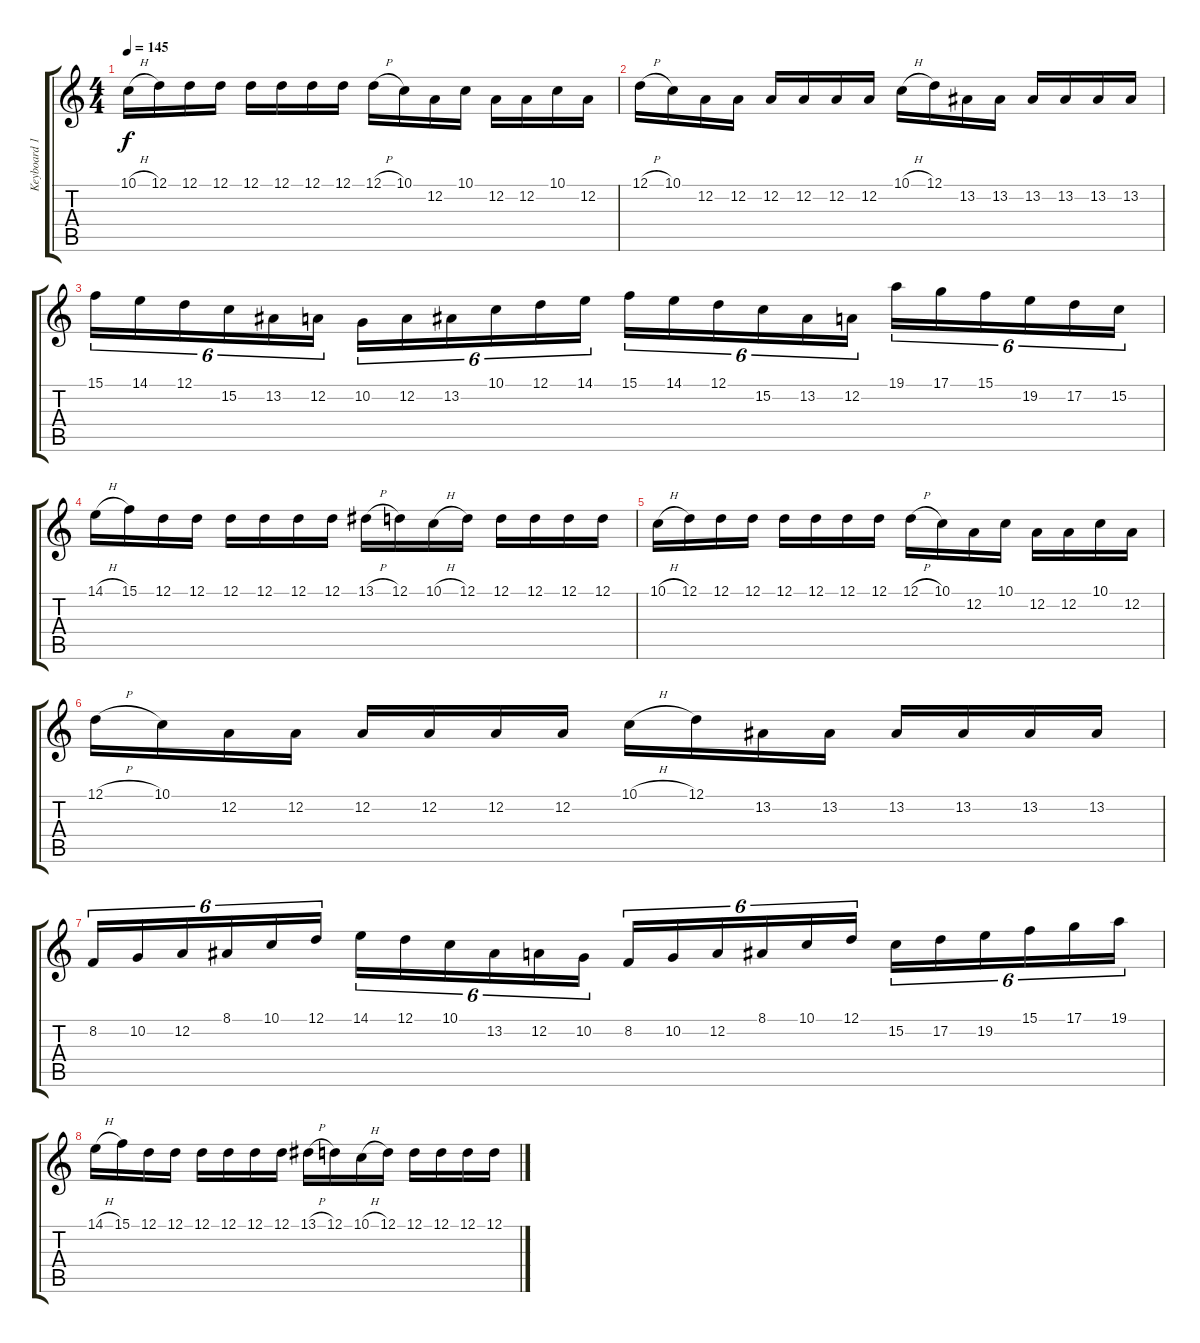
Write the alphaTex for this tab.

\track ("Keyboard 1 [Harpsichord]" "Keyboard 1") {instrument harpsichord}
\staff {score tabs}
\tuning (D4 A3 F3 C3 G2 D2) {hide}
\ts (4 4)
\tempo 145
\clef g2
\ks c
10.1{h}.16{dy f} 12.1.16 12.1.16 12.1.16 12.1.16 12.1.16 12.1.16 12.1.16 12.1{h}.16 10.1.16 12.2.16 10.1.16 12.2.16 12.2.16 10.1.16 12.2.16 |
12.1{h}.16 10.1.16 12.2.16 12.2.16 12.2.16 12.2.16 12.2.16 12.2.16 10.1{h}.16 12.1.16 13.2.16 13.2.16 13.2.16 13.2.16 13.2.16 13.2.16 |
15.1.16{tu (6 4)} 14.1.16{tu (6 4)} 12.1.16{tu (6 4)} 15.2.16{tu (6 4)} 13.2.16{tu (6 4)} 12.2.16{tu (6 4)} 10.2.16{tu (6 4)} 12.2.16{tu (6 4)} 13.2.16{tu (6 4)} 10.1.16{tu (6 4)} 12.1.16{tu (6 4)} 14.1.16{tu (6 4)} 15.1.16{tu (6 4)} 14.1.16{tu (6 4)} 12.1.16{tu (6 4)} 15.2.16{tu (6 4)} 13.2.16{tu (6 4)} 12.2.16{tu (6 4)} 19.1.16{tu (6 4)} 17.1.16{tu (6 4)} 15.1.16{tu (6 4)} 19.2.16{tu (6 4)} 17.2.16{tu (6 4)} 15.2.16{tu (6 4)} |
14.1{h}.16 15.1.16 12.1.16 12.1.16 12.1.16 12.1.16 12.1.16 12.1.16 13.1{h}.16 12.1.16 10.1{h}.16 12.1.16 12.1.16 12.1.16 12.1.16 12.1.16 |
10.1{h}.16 12.1.16 12.1.16 12.1.16 12.1.16 12.1.16 12.1.16 12.1.16 12.1{h}.16 10.1.16 12.2.16 10.1.16 12.2.16 12.2.16 10.1.16 12.2.16 |
12.1{h}.16 10.1.16 12.2.16 12.2.16 12.2.16 12.2.16 12.2.16 12.2.16 10.1{h}.16 12.1.16 13.2.16 13.2.16 13.2.16 13.2.16 13.2.16 13.2.16 |
8.2.16{tu (6 4)} 10.2.16{tu (6 4)} 12.2.16{tu (6 4)} 8.1.16{tu (6 4)} 10.1.16{tu (6 4)} 12.1.16{tu (6 4)} 14.1.16{tu (6 4)} 12.1.16{tu (6 4)} 10.1.16{tu (6 4)} 13.2.16{tu (6 4)} 12.2.16{tu (6 4)} 10.2.16{tu (6 4)} 8.2.16{tu (6 4)} 10.2.16{tu (6 4)} 12.2.16{tu (6 4)} 8.1.16{tu (6 4)} 10.1.16{tu (6 4)} 12.1.16{tu (6 4)} 15.2.16{tu (6 4)} 17.2.16{tu (6 4)} 19.2.16{tu (6 4)} 15.1.16{tu (6 4)} 17.1.16{tu (6 4)} 19.1.16{tu (6 4)} |
14.1{h}.16 15.1.16 12.1.16 12.1.16 12.1.16 12.1.16 12.1.16 12.1.16 13.1{h}.16 12.1.16 10.1{h}.16 12.1.16 12.1.16 12.1.16 12.1.16 12.1.16
